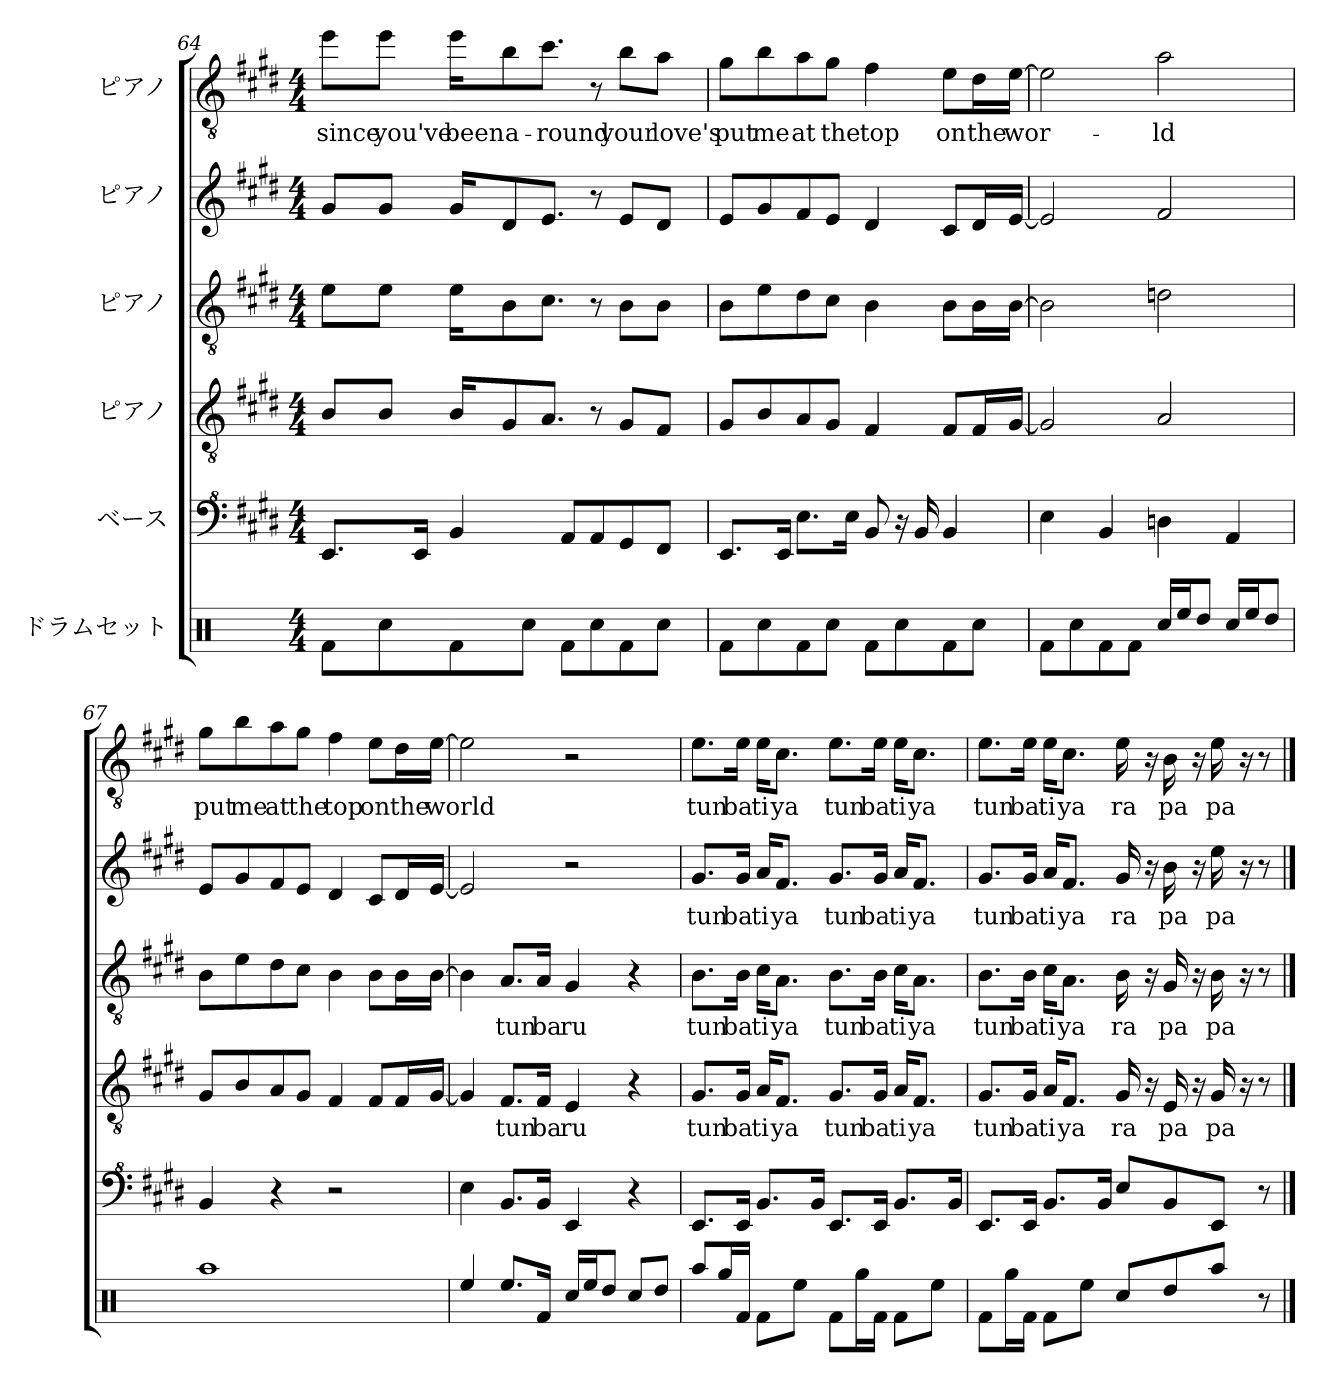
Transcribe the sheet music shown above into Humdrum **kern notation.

**kern	**kern	**kern	**text	**kern	**text	**kern	**text	**kern	**text
*part6	*part5	*part4	*part4	*part3	*part3	*part2	*part2	*part1	*part1
*staff6	*staff5	*staff4	*staff4	*staff3	*staff3	*staff2	*staff2	*staff1	*staff1
*I"ドラムセット	*I"ベース	*I"ピアノ	*	*I"ピアノ	*	*I"ピアノ	*	*I"ピアノ	*
*clefX	*clefF^4	*clefGv2	*	*clefGv2	*	*clefG2	*	*clefGv2	*
*	*ITrd7c12	*	*	*	*	*	*	*	*
*k[]	*k[f#c#g#d#]	*k[f#c#g#d#]	*	*k[f#c#g#d#]	*	*k[f#c#g#d#]	*	*k[f#c#g#d#]	*
*M4/4	*M4/4	*M4/4	*	*M4/4	*	*M4/4	*	*M4/4	*
=64	=64	=64	=64	=64	=64	=64	=64	=64	=64
!	!	!	!	!	!	!	!	!	!LO:LY:b
8Rf\L	8.EE/L	8B/L	.	8e\L	.	8g#/L	.	8ee\L	since
!	!	!	!	!	!	!	!	!	!LO:LY:b
8Rcc\	.	8B/J	.	8e\J	.	8g#/J	.	8ee\J	you've
.	16EE/Jk	.	.	.	.	.	.	.	.
!	!	!	!	!	!	!	!	!	!LO:LY:b
8Rf\	4BB/	16B/KL	.	16e\KL	.	16g#/KL	.	16ee\KL	been
!	!	!	!	!	!	!	!	!	!LO:LY:b
.	.	8G#/	.	8B\	.	8d#/	.	8b\	a-
8Rcc\J	.	.	.	.	.	.	.	.	.
!	!	!	!	!	!	!	!	!	!LO:LY:b
.	.	8.A/J	.	8.c#\J	.	8.e/J	.	8.cc#\J	-round
8Rf\L	8AA/L	.	.	.	.	.	.	.	.
8Rcc\	8AA/	8r	.	8r	.	8r	.	8r	.
!	!	!	!	!	!	!	!	!	!LO:LY:b
8Rf\	8GG#/	8G#/L	.	8B\L	.	8e/L	.	8b\L	your
!	!	!	!	!	!	!	!	!	!LO:LY:b
8Rcc\J	8FF#/J	8F#/J	.	8B\J	.	8d#/J	.	8a\J	love's
!!LO:LB:g=z
=65	=65	=65	=65	=65	=65	=65	=65	=65	=65
!	!	!	!	!	!	!	!	!	!LO:LY:b
8Rf\L	8.EE/L	8G#/L	.	8B\L	.	8e/L	.	8g#\L	put
!	!	!	!	!	!	!	!	!	!LO:LY:b
8Rcc\	.	8B/	.	8e\	.	8g#/	.	8b\	me
.	16EE/Jk	.	.	.	.	.	.	.	.
!	!	!	!	!	!	!	!	!	!LO:LY:b
8Rf\	8.E\L	8A/	.	8d#\	.	8f#/	.	8a\	at
!	!	!	!	!	!	!	!	!	!LO:LY:b
8Rcc\J	.	8G#/J	.	8c#\J	.	8e/J	.	8g#\J	the
.	16E\Jk	.	.	.	.	.	.	.	.
!	!	!	!	!	!	!	!	!	!LO:LY:b
8Rf\L	8BB/	4F#/	.	4B\	.	4d#/	.	4f#\	top
8Rcc\	16r	.	.	.	.	.	.	.	.
.	16BB/	.	.	.	.	.	.	.	.
!	!	!	!	!	!	!	!	!	!LO:LY:b
8Rf\	4BB/	8F#/L	.	8B\L	.	8c#/L	.	8e\L	on
!	!	!	!	!	!	!	!	!	!LO:LY:b
8Rcc\J	.	16F#/L	.	16B\L	.	16d#/L	.	16d#\L	the
!	!	!	!	!	!	!	!	!	!LO:LY:b
.	.	[16G#/JJ	.	[16B\JJ	.	[16e/JJ	.	[16e\JJ	wor-
=66	=66	=66	=66	=66	=66	=66	=66	=66	=66
8Rf\L	4E\	2G#/]	.	2B\]	.	2e/]	.	2e\]	.
8Rcc\	.	.	.	.	.	.	.	.	.
8Rf\	4BB/	.	.	.	.	.	.	.	.
8Rf\J	.	.	.	.	.	.	.	.	.
!	!	!	!	!	!	!	!	!	!LO:LY:b
16Rcc/LL	4Dn\	2A/	.	2dn\	.	2f#/	.	2a\	-ld
16Ree/J	.	.	.	.	.	.	.	.	.
8Rdd/J	.	.	.	.	.	.	.	.	.
16Rcc/LL	4AA/	.	.	.	.	.	.	.	.
16Ree/J	.	.	.	.	.	.	.	.	.
8Rdd/J	.	.	.	.	.	.	.	.	.
=67	=67	=67	=67	=67	=67	=67	=67	=67	=67
!	!	!	!	!	!	!	!	!	!LO:LY:b
1Raa	4BB/	8G#/L	.	8B\L	.	8e/L	.	8g#\L	put
!	!	!	!	!	!	!	!	!	!LO:LY:b
.	.	8B/	.	8e\	.	8g#/	.	8b\	me
!	!	!	!	!	!	!	!	!	!LO:LY:b
.	4r	8A/	.	8d#\	.	8f#/	.	8a\	at
!	!	!	!	!	!	!	!	!	!LO:LY:b
.	.	8G#/J	.	8c#\J	.	8e/J	.	8g#\J	the
!	!	!	!	!	!	!	!	!	!LO:LY:b
.	2r	4F#/	.	4B\	.	4d#/	.	4f#\	top
!	!	!	!	!	!	!	!	!	!LO:LY:b
.	.	8F#/L	.	8B\L	.	8c#/L	.	8e\L	on
!	!	!	!	!	!	!	!	!	!LO:LY:b
.	.	16F#/L	.	16B\L	.	16d#/L	.	16d#\L	the
!	!	!	!	!	!	!	!	!	!LO:LY:b
.	.	[16G#/JJ	.	[16B\JJ	.	[16e/JJ	.	[16e\JJ	world
!!LO:PB:g=z
=68	=68	=68	=68	=68	=68	=68	=68	=68	=68
4Ree/	4E\	4G#/]	.	4B\]	.	2e/]	.	2e\]	.
!	!	!	!LO:LY:b	!	!LO:LY:b	!	!	!	!
8.Ree/L	8.BB/L	8.F#/L	tun	8.A/L	tun	.	.	.	.
!	!	!	!LO:LY:b	!	!LO:LY:b	!	!	!	!
16Rf/Jk	16BB/Jk	16F#/Jk	ba	16A/Jk	ba	.	.	.	.
!	!	!	!LO:LY:b	!	!LO:LY:b	!	!	!	!
16Rcc/LL	4EE/	4E/	ru	4G#/	ru	2r	.	2r	.
16Ree/J	.	.	.	.	.	.	.	.	.
8Rdd/J	.	.	.	.	.	.	.	.	.
8Rcc/L	4r	4r	.	4r	.	.	.	.	.
8Rdd/J	.	.	.	.	.	.	.	.	.
=69	=69	=69	=69	=69	=69	=69	=69	=69	=69
!	!	!	!LO:LY:b	!	!LO:LY:b	!	!LO:LY:b	!	!LO:LY:b
8Raa/L	8.EE/L	8.G#/L	tun	8.B\L	tun	8.g#/L	tun	8.e\L	tun
16Rgg/L	.	.	.	.	.	.	.	.	.
!	!	!	!LO:LY:b	!	!LO:LY:b	!	!LO:LY:b	!	!LO:LY:b
16Rf/JJ	16EE/Jk	16G#/Jk	ba	16B\Jk	ba	16g#/Jk	ba	16e\Jk	ba
!	!	!	!LO:LY:b	!	!LO:LY:b	!	!LO:LY:b	!	!LO:LY:b
8Rf\L	8.BB/L	16A/KL	ti	16c#\KL	ti	16a/KL	ti	16e\KL	ti
!	!	!	!LO:LY:b	!	!LO:LY:b	!	!LO:LY:b	!	!LO:LY:b
.	.	8.F#/J	ya	8.A\J	ya	8.f#/J	ya	8.c#\J	ya
8Ree\J	.	.	.	.	.	.	.	.	.
.	16BB/Jk	.	.	.	.	.	.	.	.
!	!	!	!LO:LY:b	!	!LO:LY:b	!	!LO:LY:b	!	!LO:LY:b
8Rf\L	8.EE/L	8.G#/L	tun	8.B\L	tun	8.g#/L	tun	8.e\L	tun
16Rgg\L	.	.	.	.	.	.	.	.	.
!	!	!	!LO:LY:b	!	!LO:LY:b	!	!LO:LY:b	!	!LO:LY:b
16Rf\JJ	16EE/Jk	16G#/Jk	ba	16B\Jk	ba	16g#/Jk	ba	16e\Jk	ba
!	!	!	!LO:LY:b	!	!LO:LY:b	!	!LO:LY:b	!	!LO:LY:b
8Rf\L	8.BB/L	16A/KL	ti	16c#\KL	ti	16a/KL	ti	16e\KL	ti
!	!	!	!LO:LY:b	!	!LO:LY:b	!	!LO:LY:b	!	!LO:LY:b
.	.	8.F#/J	ya	8.A\J	ya	8.f#/J	ya	8.c#\J	ya
8Ree\J	.	.	.	.	.	.	.	.	.
.	16BB/Jk	.	.	.	.	.	.	.	.
=70	=70	=70	=70	=70	=70	=70	=70	=70	=70
!	!	!	!LO:LY:b	!	!LO:LY:b	!	!LO:LY:b	!	!LO:LY:b
8Rf\L	8.EE/L	8.G#/L	tun	8.B\L	tun	8.g#/L	tun	8.e\L	tun
16Rgg\L	.	.	.	.	.	.	.	.	.
!	!	!	!LO:LY:b	!	!LO:LY:b	!	!LO:LY:b	!	!LO:LY:b
16Rf\JJ	16EE/Jk	16G#/Jk	ba	16B\Jk	ba	16g#/Jk	ba	16e\Jk	ba
!	!	!	!LO:LY:b	!	!LO:LY:b	!	!LO:LY:b	!	!LO:LY:b
8Rf\L	8.BB/L	16A/KL	ti	16c#\KL	ti	16a/KL	ti	16e\KL	ti
!	!	!	!LO:LY:b	!	!LO:LY:b	!	!LO:LY:b	!	!LO:LY:b
.	.	8.F#/J	ya	8.A\J	ya	8.f#/J	ya	8.c#\J	ya
8Ree\J	.	.	.	.	.	.	.	.	.
.	16BB/Jk	.	.	.	.	.	.	.	.
!	!	!	!LO:LY:b	!	!LO:LY:b	!	!LO:LY:b	!	!LO:LY:b
8Rcc/L	8E/L	16G#/	ra	16B\	ra	16g#/	ra	16e\	ra
.	.	16r	.	16r	.	16r	.	16r	.
!	!	!	!LO:LY:b	!	!LO:LY:b	!	!LO:LY:b	!	!LO:LY:b
8Rdd/	8BB/	16E/	pa	16G#/	pa	16b\	pa	16B\	pa
.	.	16r	.	16r	.	16r	.	16r	.
!	!	!	!LO:LY:b	!	!LO:LY:b	!	!LO:LY:b	!	!LO:LY:b
8Raa/J	8EE/J	16G#/	pa	16B\	pa	16ee\	pa	16e\	pa
.	.	16r	.	16r	.	16r	.	16r	.
8r	8r	8r	.	8r	.	8r	.	8r	.
==	==	==	==	==	==	==	==	==	==
*-	*-	*-	*-	*-	*-	*-	*-	*-	*-
